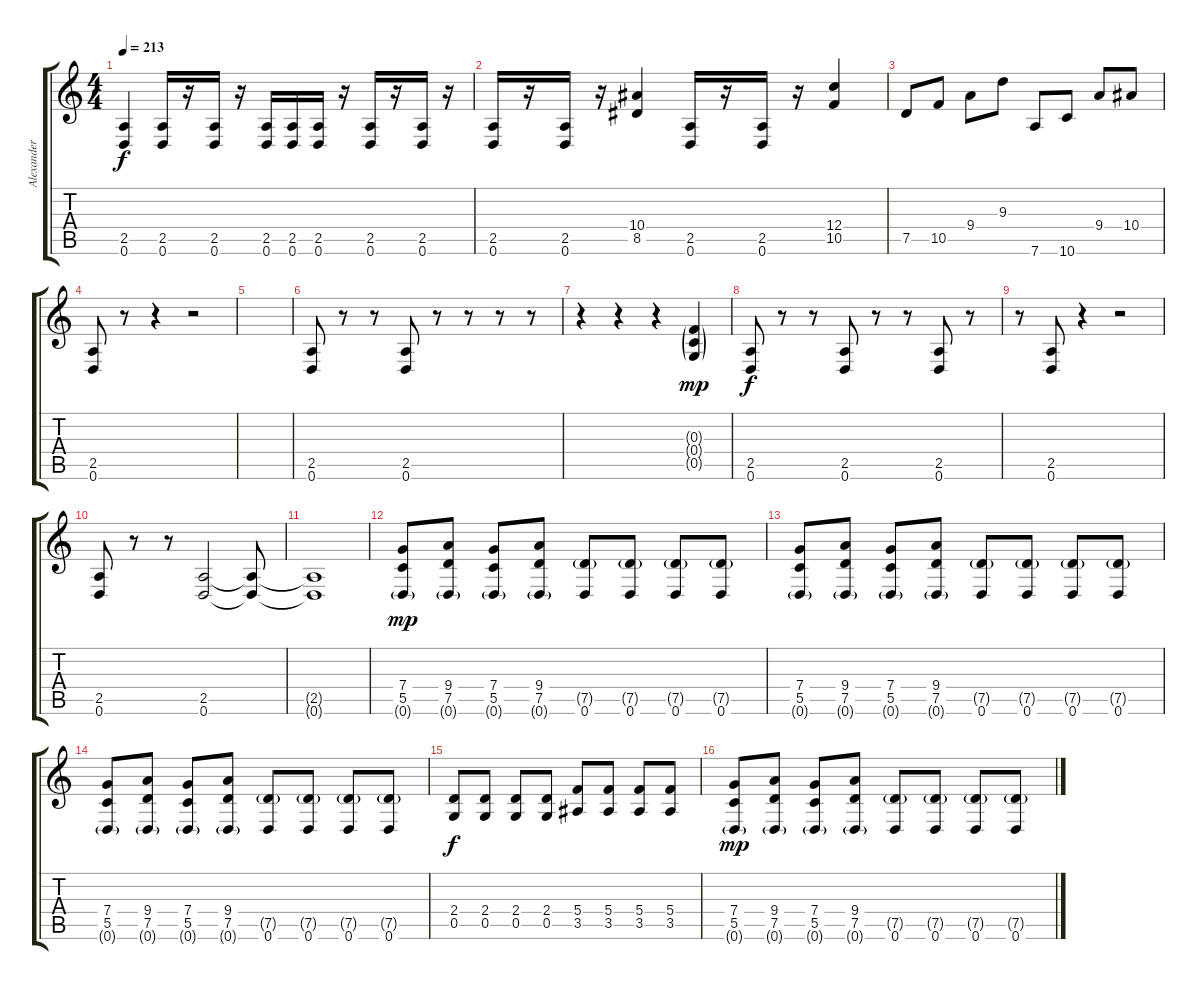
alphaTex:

\track ("Alexander Kuoppala" "Alexander ") {instrument overdrivenguitar}
\staff {score tabs}
\tuning (D4 A3 F3 C3 G2 D2) {hide}
\ts (4 4)
\tempo 213
\clef g2
\ks c
(2.5 0.6).4{dy f} (2.5 0.6).16 r.16 (2.5 0.6).16 r.16 (2.5 0.6).16 (2.5 0.6).16 (2.5 0.6).16 r.16 (2.5 0.6).16 r.16 (2.5 0.6).16 r.16 |
(2.5 0.6).16 r.16 (2.5 0.6).16 r.16 (10.4 8.5).4 (2.5 0.6).16 r.16 (2.5 0.6).16 r.16 (12.4 10.5).4 |
7.5.8 10.5.8 9.4.8 9.3.8 7.6.8 10.6.8 9.4.8 10.4.8 |
(2.5 0.6).8 r.8 r.4 r.2 |
|
(2.5 0.6).8 r.8 r.8 (2.5 0.6).8 r.8 r.8 r.8 r.8 |
r.4 r.4 r.4 (0.3{g} 0.4{g} 0.5{g}).4{dy mp} |
(2.5 0.6).8{dy f} r.8 r.8 (2.5 0.6).8 r.8 r.8 (2.5 0.6).8 r.8 |
r.8 (2.5 0.6).8 r.4 r.2 |
(2.5 0.6).8 r.8 r.8 (2.5 0.6).2 (2.5{t} 0.6{t}).8 |
(2.5{t} 0.6{t}).1 |
(7.4 5.5 0.6{g}).8{dy mp} (9.4 7.5 0.6{g}).8 (7.4 5.5 0.6{g}).8 (9.4 7.5 0.6{g}).8 (7.5{g} 0.6).8 (7.5{g} 0.6).8 (7.5{g} 0.6).8 (7.5{g} 0.6).8 |
(7.4 5.5 0.6{g}).8 (9.4 7.5 0.6{g}).8 (7.4 5.5 0.6{g}).8 (9.4 7.5 0.6{g}).8 (7.5{g} 0.6).8 (7.5{g} 0.6).8 (7.5{g} 0.6).8 (7.5{g} 0.6).8 |
(7.4 5.5 0.6{g}).8 (9.4 7.5 0.6{g}).8 (7.4 5.5 0.6{g}).8 (9.4 7.5 0.6{g}).8 (7.5{g} 0.6).8 (7.5{g} 0.6).8 (7.5{g} 0.6).8 (7.5{g} 0.6).8 |
(2.4 0.5).8{dy f} (2.4 0.5).8 (2.4 0.5).8 (2.4 0.5).8 (5.4 3.5).8 (5.4 3.5).8 (5.4 3.5).8 (5.4 3.5).8 |
(7.4 5.5 0.6{g}).8{dy mp} (9.4 7.5 0.6{g}).8 (7.4 5.5 0.6{g}).8 (9.4 7.5 0.6{g}).8 (7.5{g} 0.6).8 (7.5{g} 0.6).8 (7.5{g} 0.6).8 (7.5{g} 0.6).8
